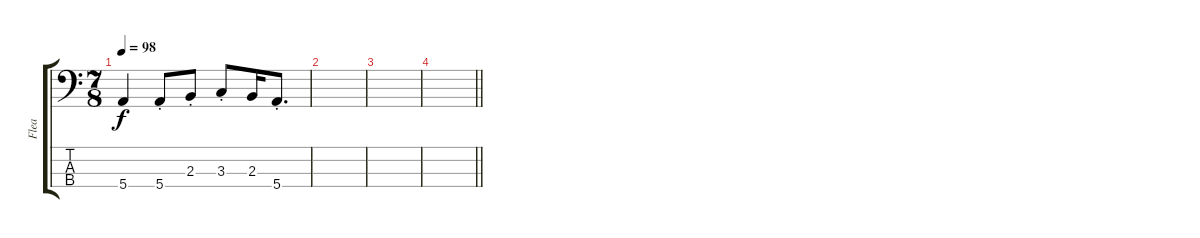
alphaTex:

\track ("Flea" "Flea") {instrument electricbassfinger}
\staff {score tabs}
\tuning (G2 D2 A1 E1) {hide}
\ts (7 8)
\tempo 98
\clef f4
\ks c
5.4.4{dy f} 5.4{st}.8 2.3{st}.8 3.3{st}.8 2.3.16 5.4{st}.8{d} |
|
|
\barLineRight lightlight
